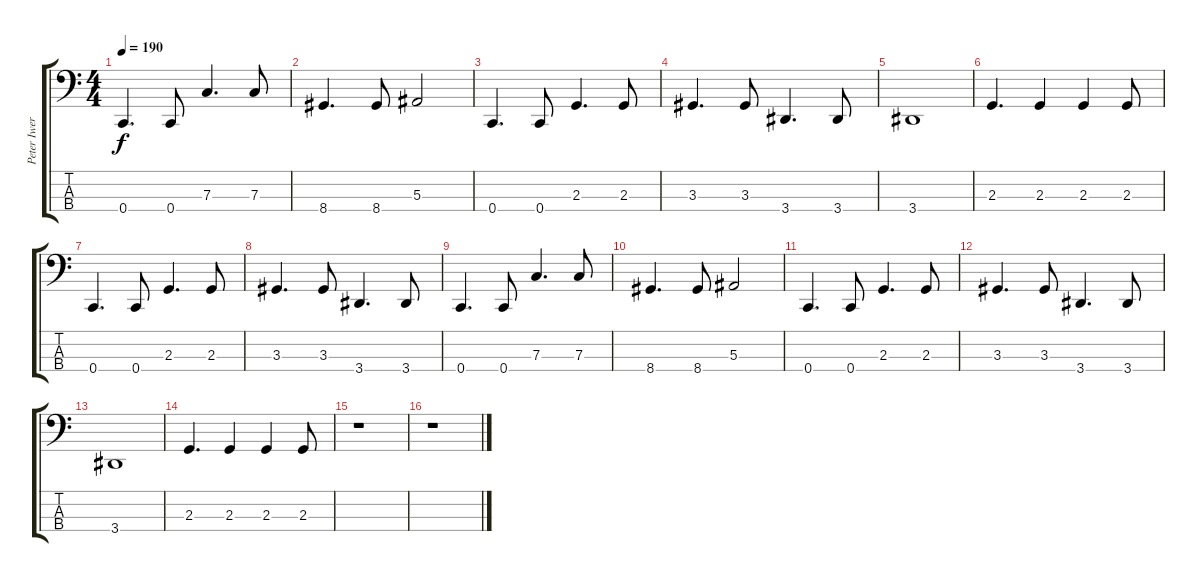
\track ("Peter Iwers" "Peter Iwer") {instrument electricbassfinger}
\staff {score tabs}
\tuning (Eb2 Bb1 F1 C1) {hide}
\ts (4 4)
\tempo 190
\clef f4
\ks c
0.4.4{d dy f} 0.4.8 7.3.4{d} 7.3.8 |
8.4.4{d} 8.4.8 5.3.2 |
0.4.4{d} 0.4.8 2.3.4{d} 2.3.8 |
3.3.4{d} 3.3.8 3.4.4{d} 3.4.8 |
3.4.1 |
2.3.4{d} 2.3.4 2.3.4 2.3.8 |
0.4.4{d} 0.4.8 2.3.4{d} 2.3.8 |
3.3.4{d} 3.3.8 3.4.4{d} 3.4.8 |
0.4.4{d} 0.4.8 7.3.4{d} 7.3.8 |
8.4.4{d} 8.4.8 5.3.2 |
0.4.4{d} 0.4.8 2.3.4{d} 2.3.8 |
3.3.4{d} 3.3.8 3.4.4{d} 3.4.8 |
3.4.1 |
2.3.4{d} 2.3.4 2.3.4 2.3.8 |
r.1 |
r.1
